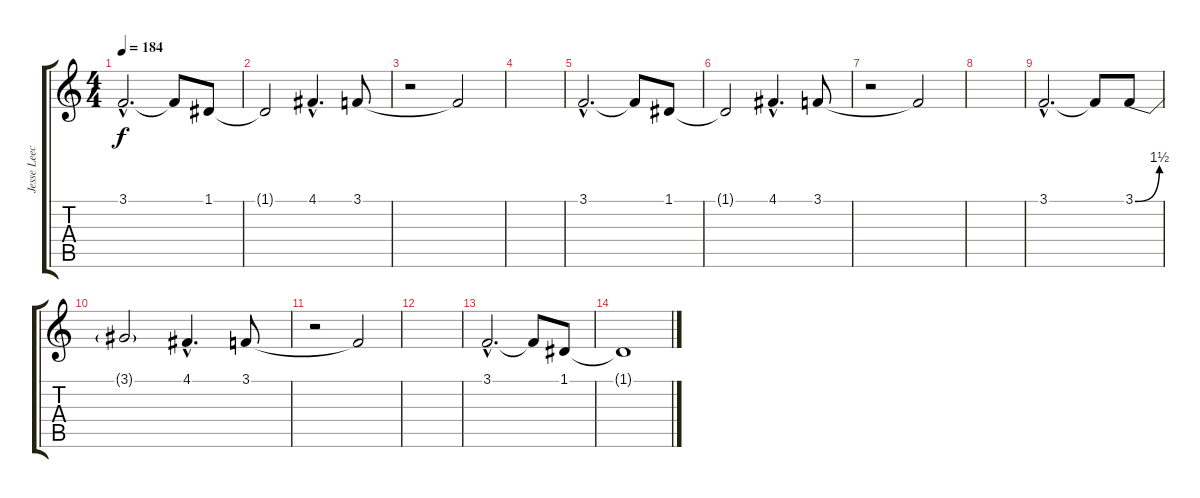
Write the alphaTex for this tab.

\track ("Jesse Leech(yes it is him)" "Jesse Leec") {instrument oboe}
\staff {score tabs}
\tuning (D4 A3 F3 C3 G2 C2) {hide}
\ts (4 4)
\tempo 184
\clef g2
\ks c
3.1{hac}.2{d dy f} 3.1{t}.8 1.1.8 |
1.1{t}.2 4.1{hac}.4{d} 3.1.8 |
r.2 3.1{t}.2 |
|
3.1{hac}.2{d} 3.1{t}.8 1.1.8 |
1.1{t}.2 4.1{hac}.4{d} 3.1.8 |
r.2 3.1{t}.2 |
|
3.1{hac}.2{d} 3.1{t}.8 3.1{be (bend 0 0 60 6)}.8 |
3.1{t}.2 4.1{hac}.4{d} 3.1.8 |
r.2 3.1{t}.2 |
|
3.1{hac}.2{d} 3.1{t}.8 1.1.8 |
1.1{t}.1
